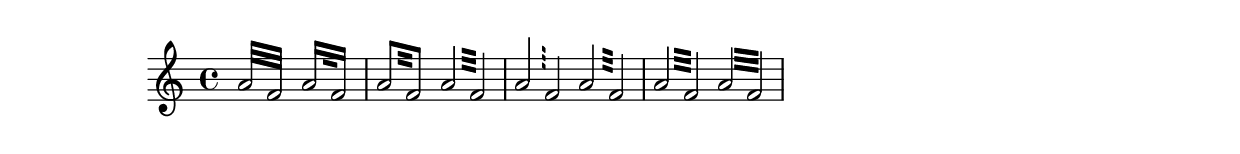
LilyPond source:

%% Do not edit this file; it is automatically
%% generated from LSR http://lsr.dsi.unimi.it
%% This file is in the public domain.
\version "2.13.39"

\header {
  lsrtags = "rhythms, repeats"

  texidoc = "
If a tremolo's total duration is less than a quarter-note, or exactly a
half-note, or between a half-note and a whole-note, it is normally
typeset with all beams touching the stems.  Certain engraving styles
typeset some of these beams as centered floating beams that do not
touch the stems.  The number of floating beams in this type of tremolo
is controlled with the @code{'gap-count } property of the @code{Beam}
object, and the size of the gaps between beams and stems is set with
the @code{'gap} property.



"
  doctitle = "Engraving tremolos with floating beams"
} % begin verbatim

\relative c'' {
  \repeat tremolo 8 { a32 f }
  \override Beam #'gap-count = #1
  \repeat tremolo 8 { a32 f }
  \override Beam #'gap-count = #2
  \repeat tremolo 8 { a32 f }
  \override Beam #'gap-count = #3
  \repeat tremolo 8 { a32 f }

  \override Beam #'gap-count = #3
  \override Beam #'gap = #1.33
  \repeat tremolo 8 { a32 f }
  \override Beam #'gap = #1
  \repeat tremolo 8 { a32 f }
  \override Beam #'gap = #0.67
  \repeat tremolo 8 { a32 f }
  \override Beam #'gap = #0.33
  \repeat tremolo 8 { a32 f }
}




